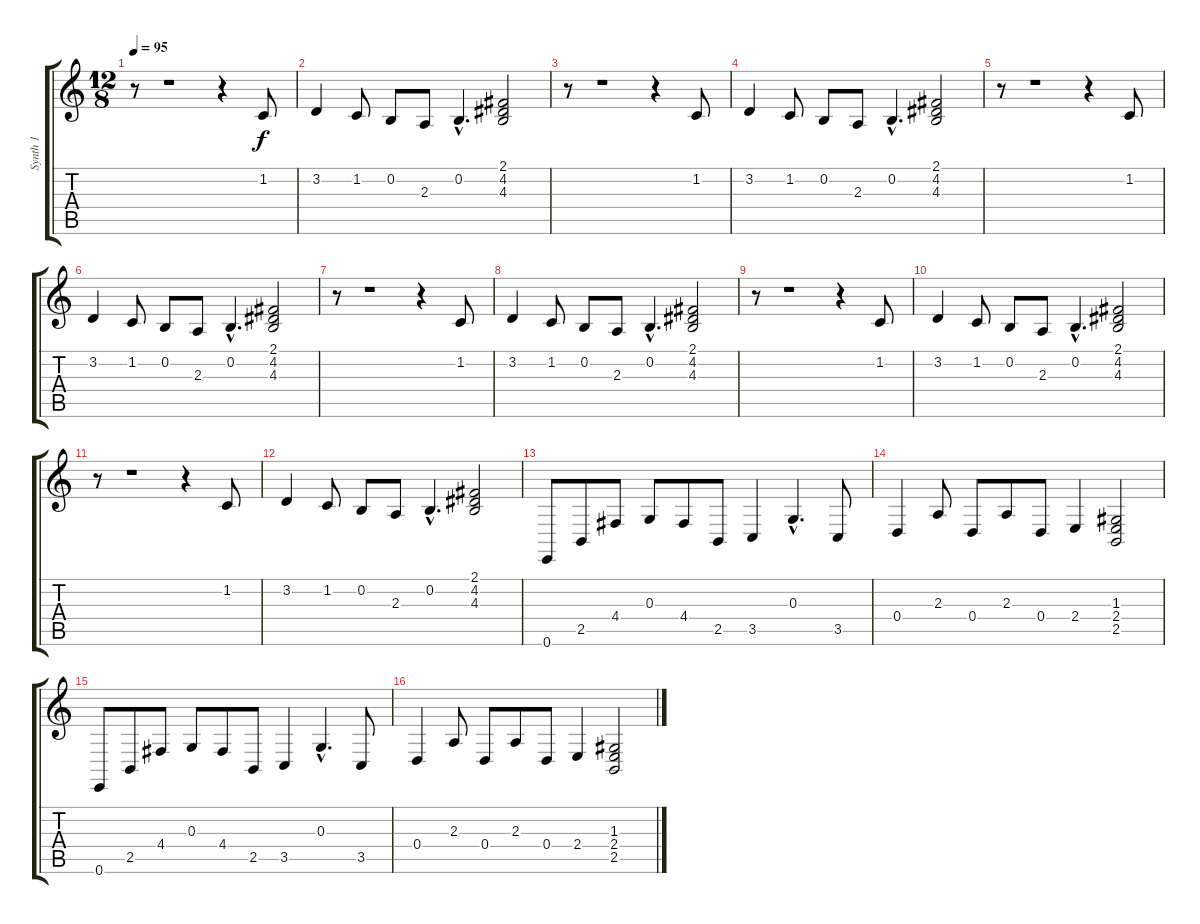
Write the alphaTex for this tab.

\track ("Synth 1" "Synth 1") {instrument synthbrass1}
\staff {score tabs}
\tuning (E4 B3 G3 D3 A2 E2) {hide}
\ts (12 8)
\tempo 95
\clef g2
\ks c
r.8{dy f} r.1 r.4 1.2.8 |
3.2.4 1.2.8 0.2.8 2.3.8 0.2{hac}.4{d} (2.1 4.2 4.3).2 |
r.8 r.1 r.4 1.2.8 |
3.2.4 1.2.8 0.2.8 2.3.8 0.2{hac}.4{d} (2.1 4.2 4.3).2 |
r.8 r.1 r.4 1.2.8 |
3.2.4 1.2.8 0.2.8 2.3.8 0.2{hac}.4{d} (2.1 4.2 4.3).2 |
r.8 r.1 r.4 1.2.8 |
3.2.4 1.2.8 0.2.8 2.3.8 0.2{hac}.4{d} (2.1 4.2 4.3).2 |
r.8 r.1 r.4 1.2.8 |
3.2.4 1.2.8 0.2.8 2.3.8 0.2{hac}.4{d} (2.1 4.2 4.3).2 |
r.8 r.1 r.4 1.2.8 |
3.2.4 1.2.8 0.2.8 2.3.8 0.2{hac}.4{d} (2.1 4.2 4.3).2 |
0.6.8 2.5.8 4.4.8 0.3.8 4.4.8 2.5.8 3.5.4 0.3{hac}.4{d} 3.5.8 |
0.4.4 2.3.8 0.4.8 2.3.8 0.4.8 2.4.4 (1.3 2.4 2.5).2 |
0.6.8 2.5.8 4.4.8 0.3.8 4.4.8 2.5.8 3.5.4 0.3{hac}.4{d} 3.5.8 |
0.4.4 2.3.8 0.4.8 2.3.8 0.4.8 2.4.4 (1.3 2.4 2.5).2
